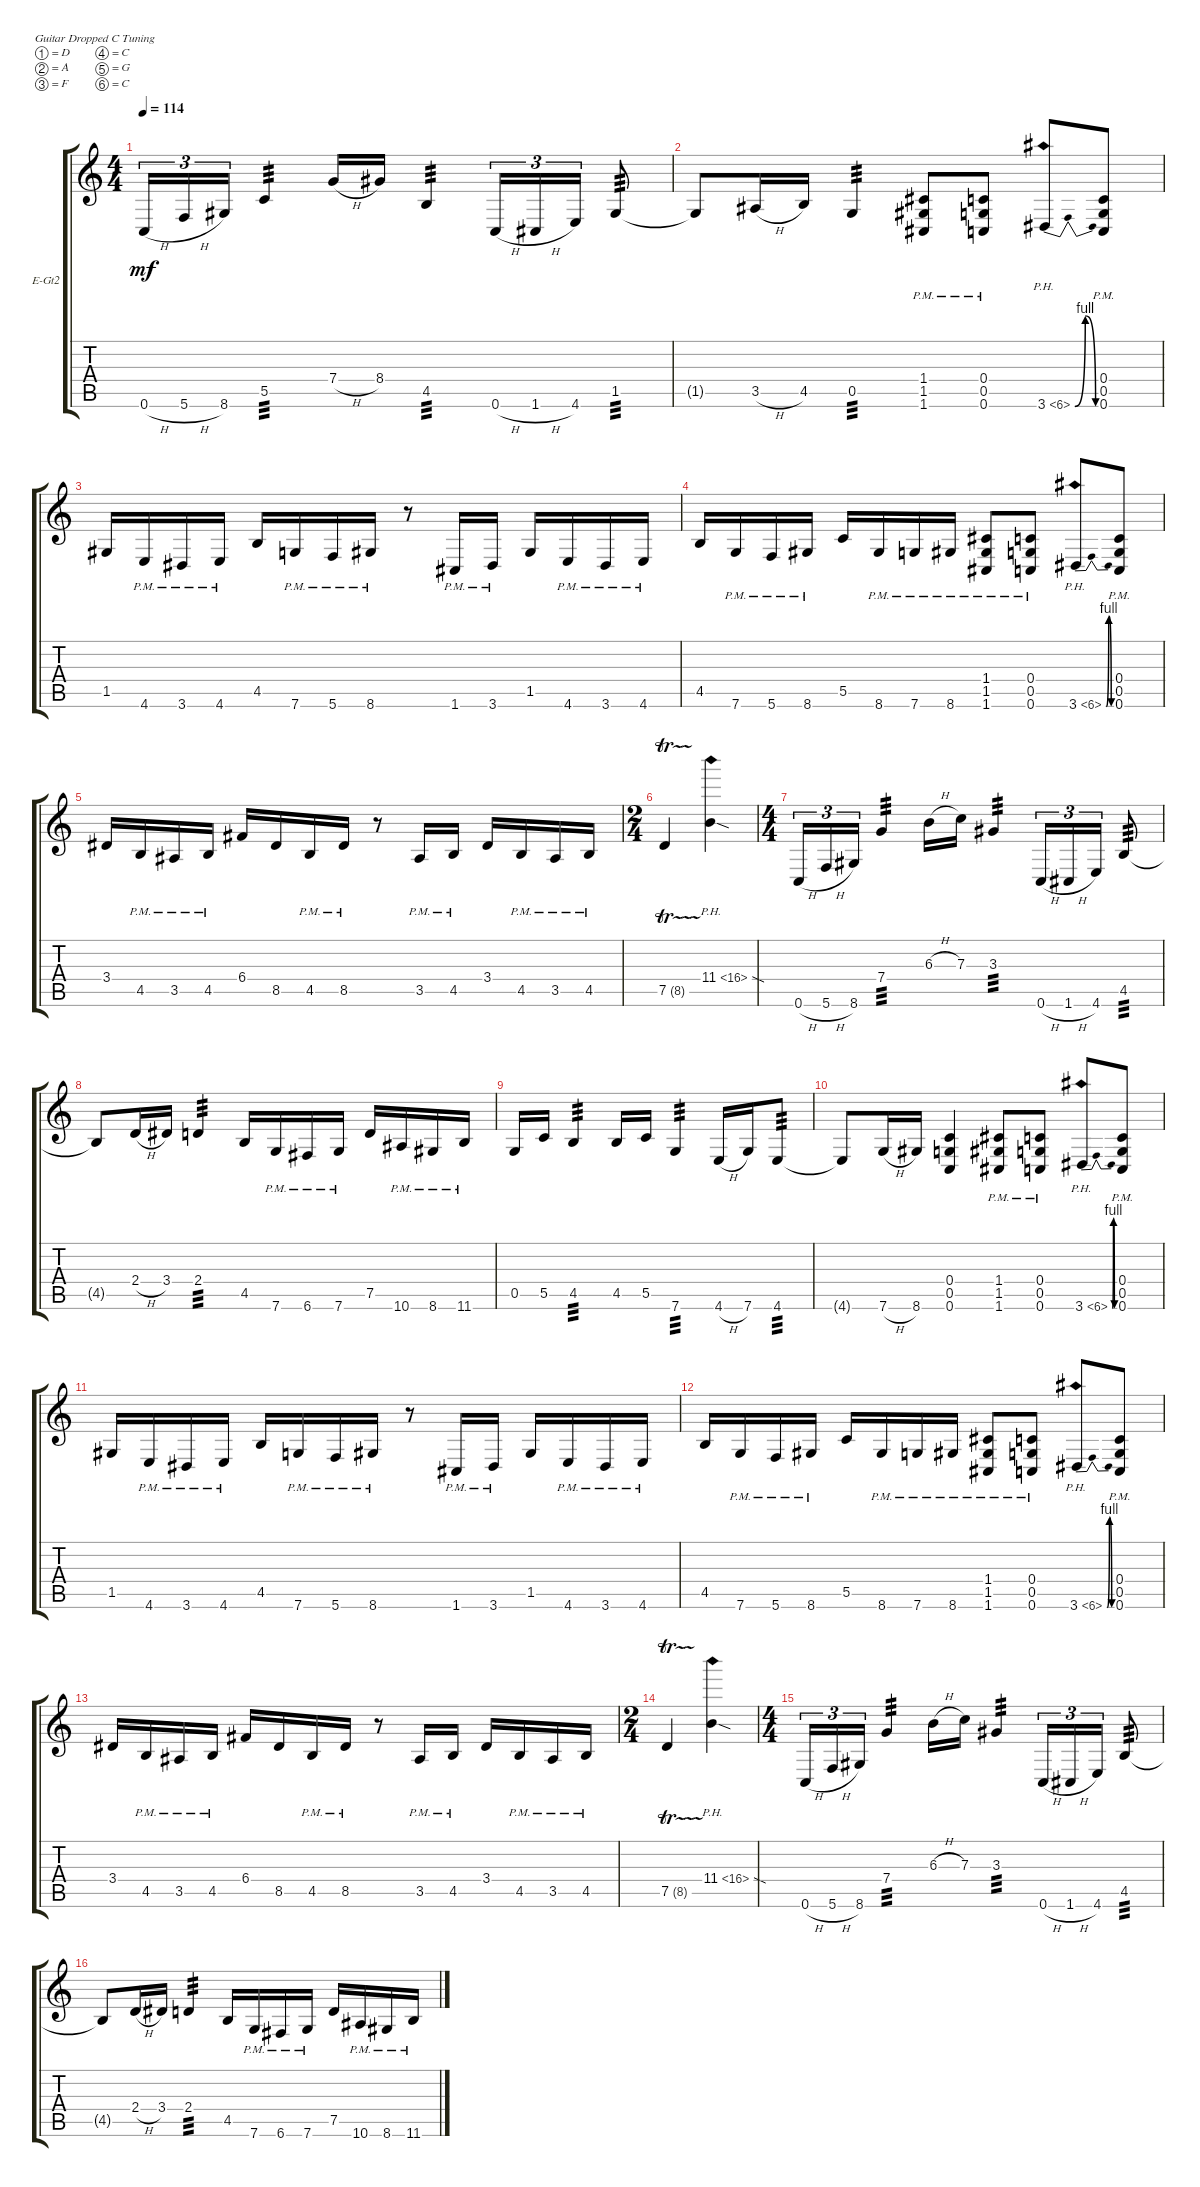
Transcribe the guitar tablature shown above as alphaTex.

\defaultSystemsLayout 4
\bracketExtendMode groupsimilarinstruments
\firstSystemTrackNameOrientation horizontal
\otherSystemsTrackNameOrientation horizontal
\track ("Guitar 2" "E-Gt2") {instrument distortionguitar}
\staff {score tabs}
\tuning (D4 A3 F3 C3 G2 C2)
\ts (4 4)
\tempo 114
\clef g2
\ks c
0.6{h}.16{tu (3 2) dy mf instrument distortionguitar} 5.6{h}.16{tu (3 2)} 8.6.16{tu (3 2)} 5.5.4{tp 3} 7.4{h}.16 8.4.16 4.5.4{tp 3} 0.6{h}.16{tu (3 2)} 1.6{h}.16{tu (3 2)} 4.6.16{tu (3 2)} 1.5.8{tp 3} |
1.5{t}.8 3.5{h}.16 4.5.16 0.5.4{tp 3} (1.6{pm} 1.5{pm} 1.4{pm}).8 (0.6{pm} 0.5{pm} 0.4{pm}).8 3.6{be (bendrelease 0 0 16.2 4 20.4 4 30 0) ph 3}.8 (0.6{pm} 0.5{pm} 0.4{pm}).8 |
1.5.16 4.6{pm}.16 3.6{pm}.16 4.6{pm}.16 4.5.16 7.6{pm}.16 5.6{pm}.16 8.6{pm}.16 r.8 1.6{pm}.16 3.6{pm}.16 1.5.16 4.6{pm}.16 3.6{pm}.16 4.6{pm}.16 |
4.5.16 7.6{pm}.16 5.6{pm}.16 8.6{pm}.16 5.5.16 8.6{pm}.16 7.6{pm}.16 8.6{pm}.16 (1.6{pm} 1.5{pm} 1.4{pm}).8 (0.6{pm} 0.5{pm} 0.4{pm}).8 3.6{be (bendrelease 0 0 16.2 4 20.4 4 30 0) ph 3}.8 (0.6{pm} 0.5{pm} 0.4{pm}).8 |
3.4.16 4.5{pm}.16 3.5{pm}.16 4.5{pm}.16 6.4.16 8.5.16 4.5{pm}.16 8.5{pm}.16 r.8 3.5{pm}.16 4.5{pm}.16 3.4.16 4.5{pm}.16 3.5{pm}.16 4.5{pm}.16 |
\ts (2 4)
7.5{tr (8 16)}.4 11.4{ph 5 sod}.4 |
\ts (4 4)
0.6{h}.16{tu (3 2)} 5.6{h}.16{tu (3 2)} 8.6.16{tu (3 2)} 7.4.4{tp 3} 6.3{h}.16 7.3.16 3.3.4{tp 3} 0.6{h}.16{tu (3 2)} 1.6{h}.16{tu (3 2)} 4.6.16{tu (3 2)} 4.5.8{tp 3} |
4.5{t}.8 2.4{h}.16 3.4.16 2.4.4{tp 3} 4.5.16 7.6{pm}.16 6.6{pm}.16 7.6{pm}.16 7.5.16 10.6{pm}.16 8.6{pm}.16 11.6{pm}.16 |
0.5.16 5.5.16 4.5.4{tp 3} 4.5.16 5.5.16 7.6.4{tp 3} 4.6{h}.16 7.6.16 4.6.8{tp 3} |
4.6{t}.8 7.6{h}.16 8.6.16 (0.6 0.5 0.4).4 (1.6{pm} 1.5{pm} 1.4{pm}).8 (0.6{pm} 0.5{pm} 0.4{pm}).8 3.6{be (bendrelease 0 0 16.2 4 20.4 4 30 0) ph 3}.8 (0.6{pm} 0.5{pm} 0.4{pm}).8 |
1.5.16 4.6{pm}.16 3.6{pm}.16 4.6{pm}.16 4.5.16 7.6{pm}.16 5.6{pm}.16 8.6{pm}.16 r.8 1.6{pm}.16 3.6{pm}.16 1.5.16 4.6{pm}.16 3.6{pm}.16 4.6{pm}.16 |
4.5.16 7.6{pm}.16 5.6{pm}.16 8.6{pm}.16 5.5.16 8.6{pm}.16 7.6{pm}.16 8.6{pm}.16 (1.6{pm} 1.5{pm} 1.4{pm}).8 (0.6{pm} 0.5{pm} 0.4{pm}).8 3.6{be (bendrelease 0 0 16.2 4 20.4 4 30 0) ph 3}.8 (0.6{pm} 0.5{pm} 0.4{pm}).8 |
3.4.16 4.5{pm}.16 3.5{pm}.16 4.5{pm}.16 6.4.16 8.5.16 4.5{pm}.16 8.5{pm}.16 r.8 3.5{pm}.16 4.5{pm}.16 3.4.16 4.5{pm}.16 3.5{pm}.16 4.5{pm}.16 |
\ts (2 4)
7.5{tr (8 16)}.4 11.4{ph 5 sod}.4 |
\ts (4 4)
0.6{h}.16{tu (3 2)} 5.6{h}.16{tu (3 2)} 8.6.16{tu (3 2)} 7.4.4{tp 3} 6.3{h}.16 7.3.16 3.3.4{tp 3} 0.6{h}.16{tu (3 2)} 1.6{h}.16{tu (3 2)} 4.6.16{tu (3 2)} 4.5.8{tp 3} |
4.5{t}.8 2.4{h}.16 3.4.16 2.4.4{tp 3} 4.5.16 7.6{pm}.16 6.6{pm}.16 7.6{pm}.16 7.5.16 10.6{pm}.16 8.6{pm}.16 11.6{pm}.16
